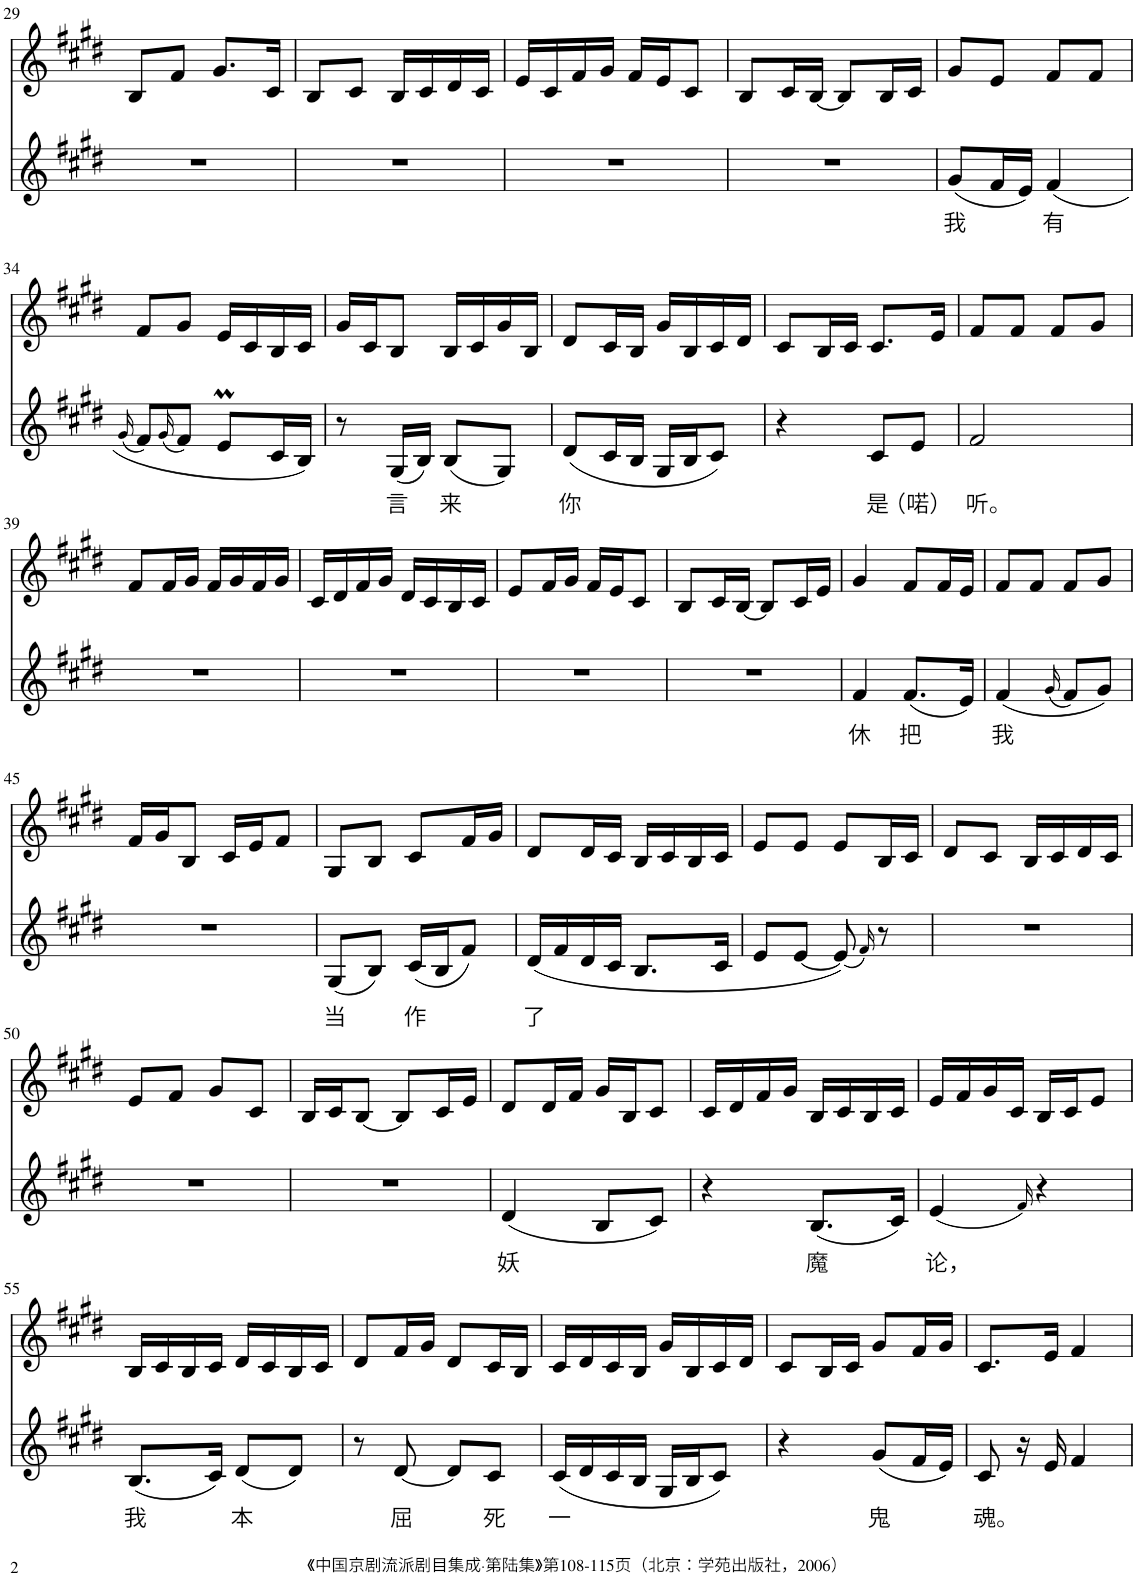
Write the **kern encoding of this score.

**kern	**text	**kern
*part2	*part2	*part1
*staff2	*staff2	*staff1
*I"Piano	*	*I"Piano
*I'Pno	*	*I'Pno
!!LO:PB:g=z
*clefG2	*	*clefG2
*k[f#c#g#d#]	*	*k[f#c#g#d#]
*M2/4	*	*M2/4
=29	=29	=29
2r	.	8B/L
.	.	8f#/J
.	.	8.g#/L
.	.	16c#/Jk
=30	=30	=30
2r	.	8B/L
.	.	8c#/J
.	.	16B/LL
.	.	16c#/
.	.	16d#/
.	.	16c#/JJ
=31	=31	=31
2r	.	16e/LL
.	.	16c#/
.	.	16f#/
.	.	16g#/JJ
.	.	16f#/LL
.	.	16e/J
.	.	8c#/J
=32	=32	=32
2r	.	8B/L
.	.	16c#/L
.	.	[16B/JJ
.	.	8B/L]
.	.	16B/L
.	.	16c#/JJ
=33	=33	=33
!	!LO:LY:b	!
(8g#/L	我	8g#/L
16f#/L	.	8e/J
16e/JJ)	.	.
!	!LO:LY:b	!
(4f#/	有	8f#/L
.	.	8f#/J
!!LO:LB:g=z
=34	=34	=34
(16qg#/	.	.
8f#/L)	.	8f#/L
(16qg#/	.	.
8f#/J)	.	8g#/J
8eM/L	.	16e/LL
.	.	16c#/
16c#/L	.	16B/
16B/JJ)	.	16c#/JJ
=35	=35	=35
8r	.	16g#/LL
.	.	16c#/J
!	!LO:LY:b	!
(16G#/LL	言	8B/J
16B/JJ)	.	.
!	!LO:LY:b	!
(8B/L	来	16B/LL
.	.	16c#/
8G#/J)	.	16g#/
.	.	16B/JJ
=36	=36	=36
!	!LO:LY:b	!
(8d#/L	你	8d#/L
16c#/L	.	16c#/L
16B/JJ	.	16B/JJ
16G#/LL	.	16g#/LL
16B/J	.	16B/
8c#/J)	.	16c#/
.	.	16d#/JJ
=37	=37	=37
4r	.	8c#/L
.	.	16B/L
.	.	16c#/JJ
!	!LO:LY:b	!
8c#/L	是	8.c#/L
!	!LO:LY:b	!
8e/J	（喏）	.
.	.	16e/Jk
=38	=38	=38
!	!LO:LY:b	!
2f#/	听。	8f#/L
.	.	8f#/J
.	.	8f#/L
.	.	8g#/J
!!LO:LB:g=z
=39	=39	=39
2r	.	8f#/L
.	.	16f#/L
.	.	16g#/JJ
.	.	16f#/LL
.	.	16g#/
.	.	16f#/
.	.	16g#/JJ
=40	=40	=40
2r	.	16c#/LL
.	.	16d#/
.	.	16f#/
.	.	16g#/JJ
.	.	16d#/LL
.	.	16c#/
.	.	16B/
.	.	16c#/JJ
=41	=41	=41
2r	.	8e/L
.	.	16f#/L
.	.	16g#/JJ
.	.	16f#/LL
.	.	16e/J
.	.	8c#/J
=42	=42	=42
2r	.	8B/L
.	.	16c#/L
.	.	[16B/JJ
.	.	8B/L]
.	.	16c#/L
.	.	16e/JJ
=43	=43	=43
!	!LO:LY:b	!
4f#/	休	4g#/
!	!LO:LY:b	!
(8.f#/L	把	8f#/L
.	.	16f#/L
16e/Jk)	.	16e/JJ
=44	=44	=44
!	!LO:LY:b	!
(4f#/	我	8f#/L
.	.	8f#/J
(16qg#/	.	.
8f#/L)	.	8f#/L
8g#/J)	.	8g#/J
!!LO:LB:g=z
=45	=45	=45
2r	.	16f#/LL
.	.	16g#/J
.	.	8B/J
.	.	16c#/LL
.	.	16e/J
.	.	8f#/J
=46	=46	=46
!	!LO:LY:b	!
(8G#/L	当	8G#/L
8B/J)	.	8B/J
!	!LO:LY:b	!
(16c#/LL	作	8c#/L
16B/J	.	.
8f#/J)	.	16f#/L
.	.	16g#/JJ
=47	=47	=47
!	!LO:LY:b	!
(16d#/LL	了	8d#/L
16f#/	.	.
16d#/	.	16d#/L
16c#/JJ	.	16c#/JJ
8.B/L	.	16B/LL
.	.	16c#/
.	.	16B/
16c#/Jk	.	16c#/JJ
=48	=48	=48
8e/L	.	8e/L
[8e/J	.	8e/J
(8e/])	.	8e/L
16qf#/)	.	.
8r	.	16B/L
.	.	16c#/JJ
=49	=49	=49
2r	.	8d#/L
.	.	8c#/J
.	.	16B/LL
.	.	16c#/
.	.	16d#/
.	.	16c#/JJ
!!LO:LB:g=z
=50	=50	=50
2r	.	8e/L
.	.	8f#/J
.	.	8g#/L
.	.	8c#/J
=51	=51	=51
2r	.	16B/LL
.	.	16c#/J
.	.	[8B/J
.	.	8B/L]
.	.	16c#/L
.	.	16e/JJ
=52	=52	=52
!	!LO:LY:b	!
(4d#/	妖	8d#/L
.	.	16d#/L
.	.	16f#/JJ
8B/L	.	16g#/LL
.	.	16B/J
8c#/J)	.	8c#/J
=53	=53	=53
4r	.	16c#/LL
.	.	16d#/
.	.	16f#/
.	.	16g#/JJ
!	!LO:LY:b	!
(8.B/L	魔	16B/LL
.	.	16c#/
.	.	16B/
16c#/Jk)	.	16c#/JJ
=54	=54	=54
!	!LO:LY:b	!
(4e/	论，	16e/LL
.	.	16f#/
.	.	16g#/
.	.	16c#/JJ
16qf#/)	.	.
4r	.	16B/LL
.	.	16c#/J
.	.	8e/J
!!LO:LB:g=z
=55	=55	=55
!	!LO:LY:b	!
(8.B/L	我	16B/LL
.	.	16c#/
.	.	16B/
16c#/Jk)	.	16c#/JJ
!	!LO:LY:b	!
(8d#/L	本	16d#/LL
.	.	16c#/
8d#/J)	.	16B/
.	.	16c#/JJ
=56	=56	=56
8r	.	8d#/L
!	!LO:LY:b	!
[8d#/	屈	16f#/L
.	.	16g#/JJ
8d#/L]	.	8d#/L
!	!LO:LY:b	!
8c#/J	死	16c#/L
.	.	16B/JJ
=57	=57	=57
!	!LO:LY:b	!
(16c#/LL	一	16c#/LL
16d#/	.	16d#/
16c#/	.	16c#/
16B/JJ	.	16B/JJ
16G#/LL	.	16g#/LL
16B/J	.	16B/
8c#/J)	.	16c#/
.	.	16d#/JJ
=58	=58	=58
4r	.	8c#/L
.	.	16B/L
.	.	16c#/JJ
!	!LO:LY:b	!
(8g#/L	鬼	8g#/L
16f#/L	.	16f#/L
16e/JJ)	.	16g#/JJ
=59	=59	=59
!	!LO:LY:b	!
8c#/	魂。	8.c#/L
16r	.	.
16e/	.	16e/Jk
4f#/	.	4f#/
=	=	=
*-	*-	*-
